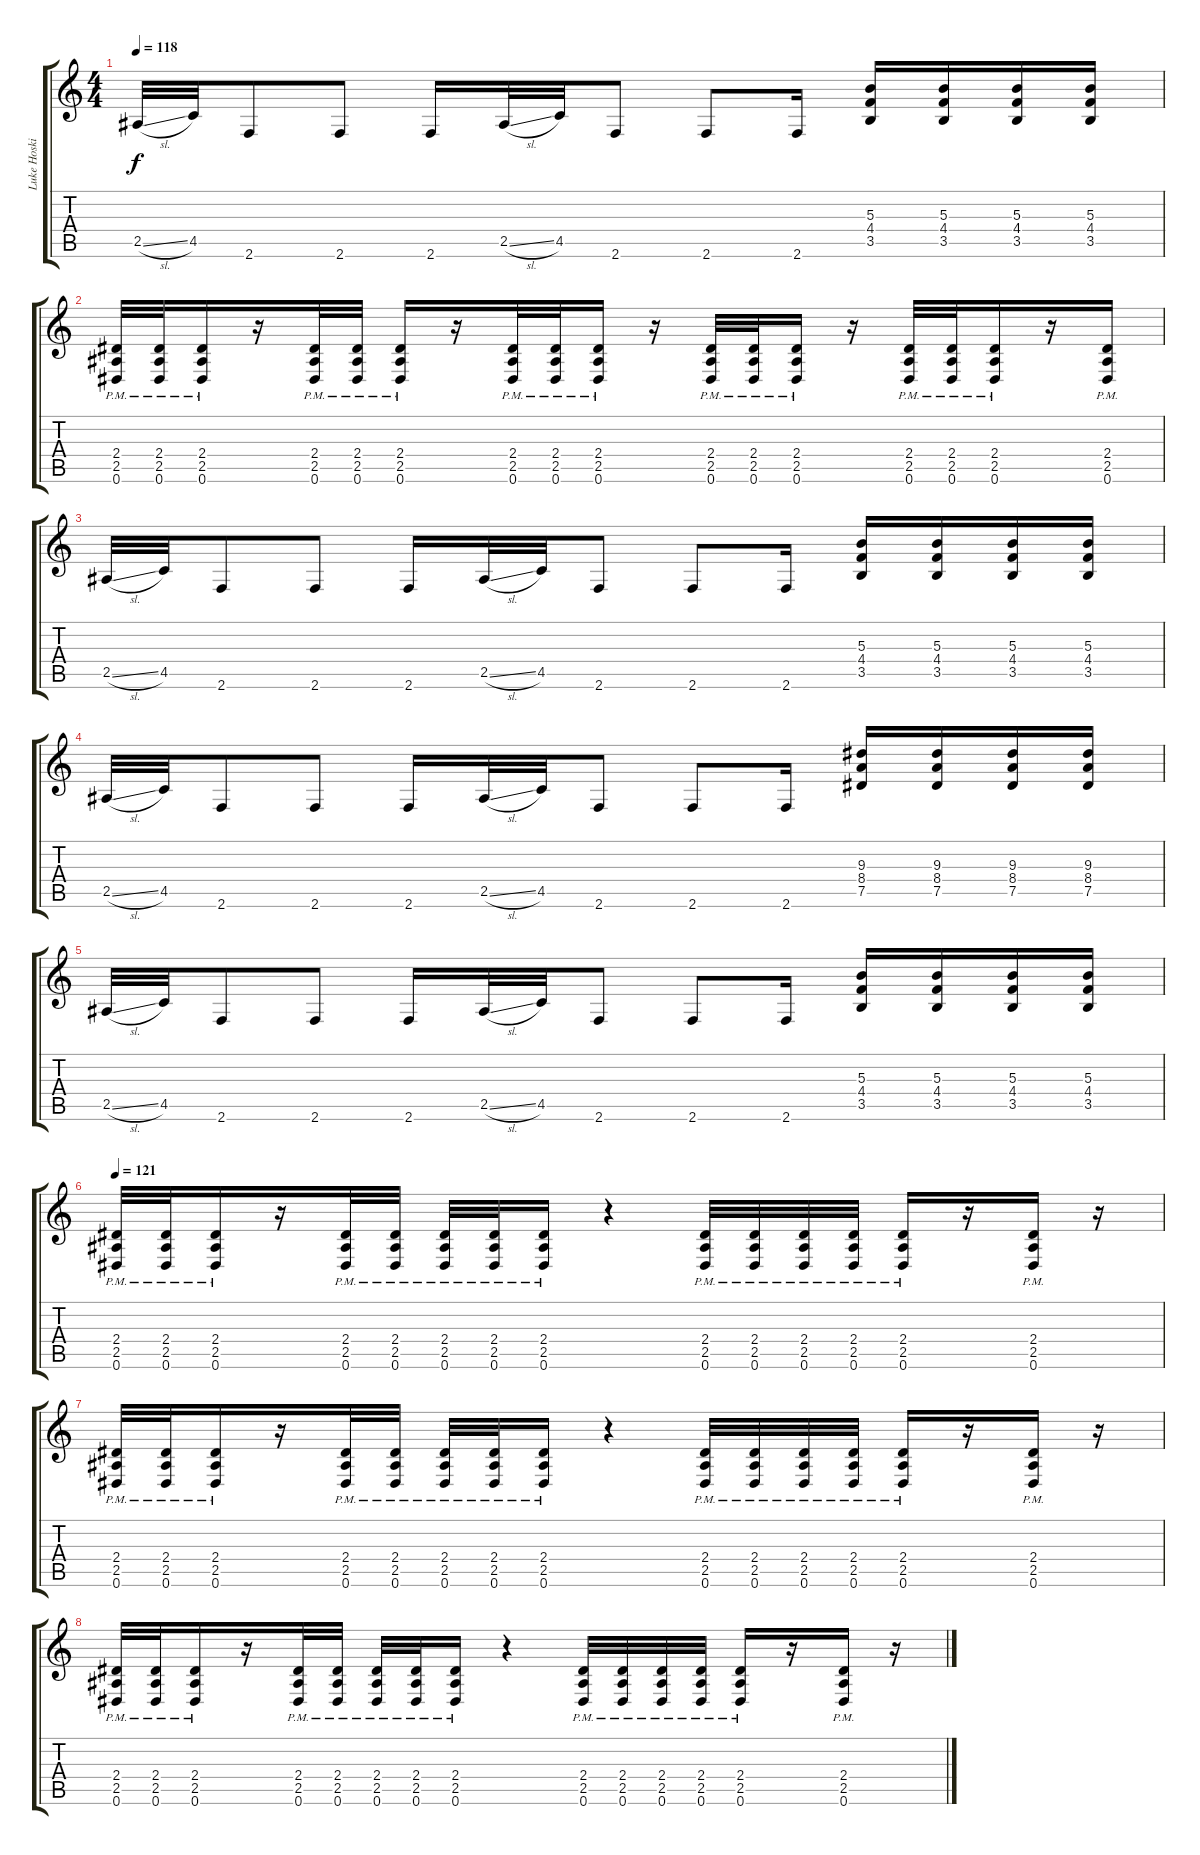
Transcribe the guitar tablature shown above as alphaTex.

\track ("Luke Hoskin" "Luke Hoski") {instrument overdrivenguitar}
\staff {score tabs}
\tuning (Eb4 Bb3 Gb3 Db3 Ab2 Eb2) {hide}
\ts (4 4)
\tempo 118
\clef g2
\ks c
2.5{sl}.32{dy f} 4.5.32 2.6.8 2.6.8 2.6.16 2.5{sl}.32 4.5.32 2.6.8 2.6.8 2.6.16 (5.3 4.4 3.5).16 (5.3 4.4 3.5).16 (5.3 4.4 3.5).16 (5.3 4.4 3.5).16 |
(2.4{pm} 2.5{pm} 0.6{pm}).32 (2.4{pm} 2.5{pm} 0.6{pm}).32 (2.4{pm} 2.5{pm} 0.6{pm}).16 r.16 (2.4{pm} 2.5{pm} 0.6{pm}).32 (2.4{pm} 2.5{pm} 0.6{pm}).32 (2.4{pm} 2.5{pm} 0.6{pm}).16 r.16 (2.4{pm} 2.5{pm} 0.6{pm}).32 (2.4{pm} 2.5{pm} 0.6{pm}).32 (2.4{pm} 2.5{pm} 0.6{pm}).16 r.16 (2.4{pm} 2.5{pm} 0.6{pm}).32 (2.4{pm} 2.5{pm} 0.6{pm}).32 (2.4{pm} 2.5{pm} 0.6{pm}).16 r.16 (2.4{pm} 2.5{pm} 0.6{pm}).32 (2.4{pm} 2.5{pm} 0.6{pm}).32 (2.4{pm} 2.5{pm} 0.6{pm}).16 r.16 (2.4{pm} 2.5{pm} 0.6{pm}).16 |
2.5{sl}.32 4.5.32 2.6.8 2.6.8 2.6.16 2.5{sl}.32 4.5.32 2.6.8 2.6.8 2.6.16 (5.3 4.4 3.5).16 (5.3 4.4 3.5).16 (5.3 4.4 3.5).16 (5.3 4.4 3.5).16 |
2.5{sl}.32 4.5.32 2.6.8 2.6.8 2.6.16 2.5{sl}.32 4.5.32 2.6.8 2.6.8 2.6.16 (9.3 8.4 7.5).16 (9.3 8.4 7.5).16 (9.3 8.4 7.5).16 (9.3 8.4 7.5).16 |
2.5{sl}.32 4.5.32 2.6.8 2.6.8 2.6.16 2.5{sl}.32 4.5.32 2.6.8 2.6.8 2.6.16 (5.3 4.4 3.5).16 (5.3 4.4 3.5).16 (5.3 4.4 3.5).16 (5.3 4.4 3.5).16 |
\tempo 121
(2.4{pm} 2.5{pm} 0.6{pm}).32 (2.4{pm} 2.5{pm} 0.6{pm}).32 (2.4{pm} 2.5{pm} 0.6{pm}).16 r.16 (2.4{pm} 2.5{pm} 0.6{pm}).32 (2.4{pm} 2.5{pm} 0.6{pm}).32 (2.4{pm} 2.5{pm} 0.6{pm}).32 (2.4{pm} 2.5{pm} 0.6{pm}).32 (2.4{pm} 2.5{pm} 0.6{pm}).16 r.4 (2.4{pm} 2.5{pm} 0.6{pm}).32 (2.4{pm} 2.5{pm} 0.6{pm}).32 (2.4{pm} 2.5{pm} 0.6{pm}).32 (2.4{pm} 2.5{pm} 0.6{pm}).32 (2.4{pm} 2.5{pm} 0.6{pm}).16 r.16 (2.4{pm} 2.5{pm} 0.6{pm}).16 r.16 |
(2.4{pm} 2.5{pm} 0.6{pm}).32 (2.4{pm} 2.5{pm} 0.6{pm}).32 (2.4{pm} 2.5{pm} 0.6{pm}).16 r.16 (2.4{pm} 2.5{pm} 0.6{pm}).32 (2.4{pm} 2.5{pm} 0.6{pm}).32 (2.4{pm} 2.5{pm} 0.6{pm}).32 (2.4{pm} 2.5{pm} 0.6{pm}).32 (2.4{pm} 2.5{pm} 0.6{pm}).16 r.4 (2.4{pm} 2.5{pm} 0.6{pm}).32 (2.4{pm} 2.5{pm} 0.6{pm}).32 (2.4{pm} 2.5{pm} 0.6{pm}).32 (2.4{pm} 2.5{pm} 0.6{pm}).32 (2.4{pm} 2.5{pm} 0.6{pm}).16 r.16 (2.4{pm} 2.5{pm} 0.6{pm}).16 r.16 |
(2.4{pm} 2.5{pm} 0.6{pm}).32 (2.4{pm} 2.5{pm} 0.6{pm}).32 (2.4{pm} 2.5{pm} 0.6{pm}).16 r.16 (2.4{pm} 2.5{pm} 0.6{pm}).32 (2.4{pm} 2.5{pm} 0.6{pm}).32 (2.4{pm} 2.5{pm} 0.6{pm}).32 (2.4{pm} 2.5{pm} 0.6{pm}).32 (2.4{pm} 2.5{pm} 0.6{pm}).16 r.4 (2.4{pm} 2.5{pm} 0.6{pm}).32 (2.4{pm} 2.5{pm} 0.6{pm}).32 (2.4{pm} 2.5{pm} 0.6{pm}).32 (2.4{pm} 2.5{pm} 0.6{pm}).32 (2.4{pm} 2.5{pm} 0.6{pm}).16 r.16 (2.4{pm} 2.5{pm} 0.6{pm}).16 r.16
